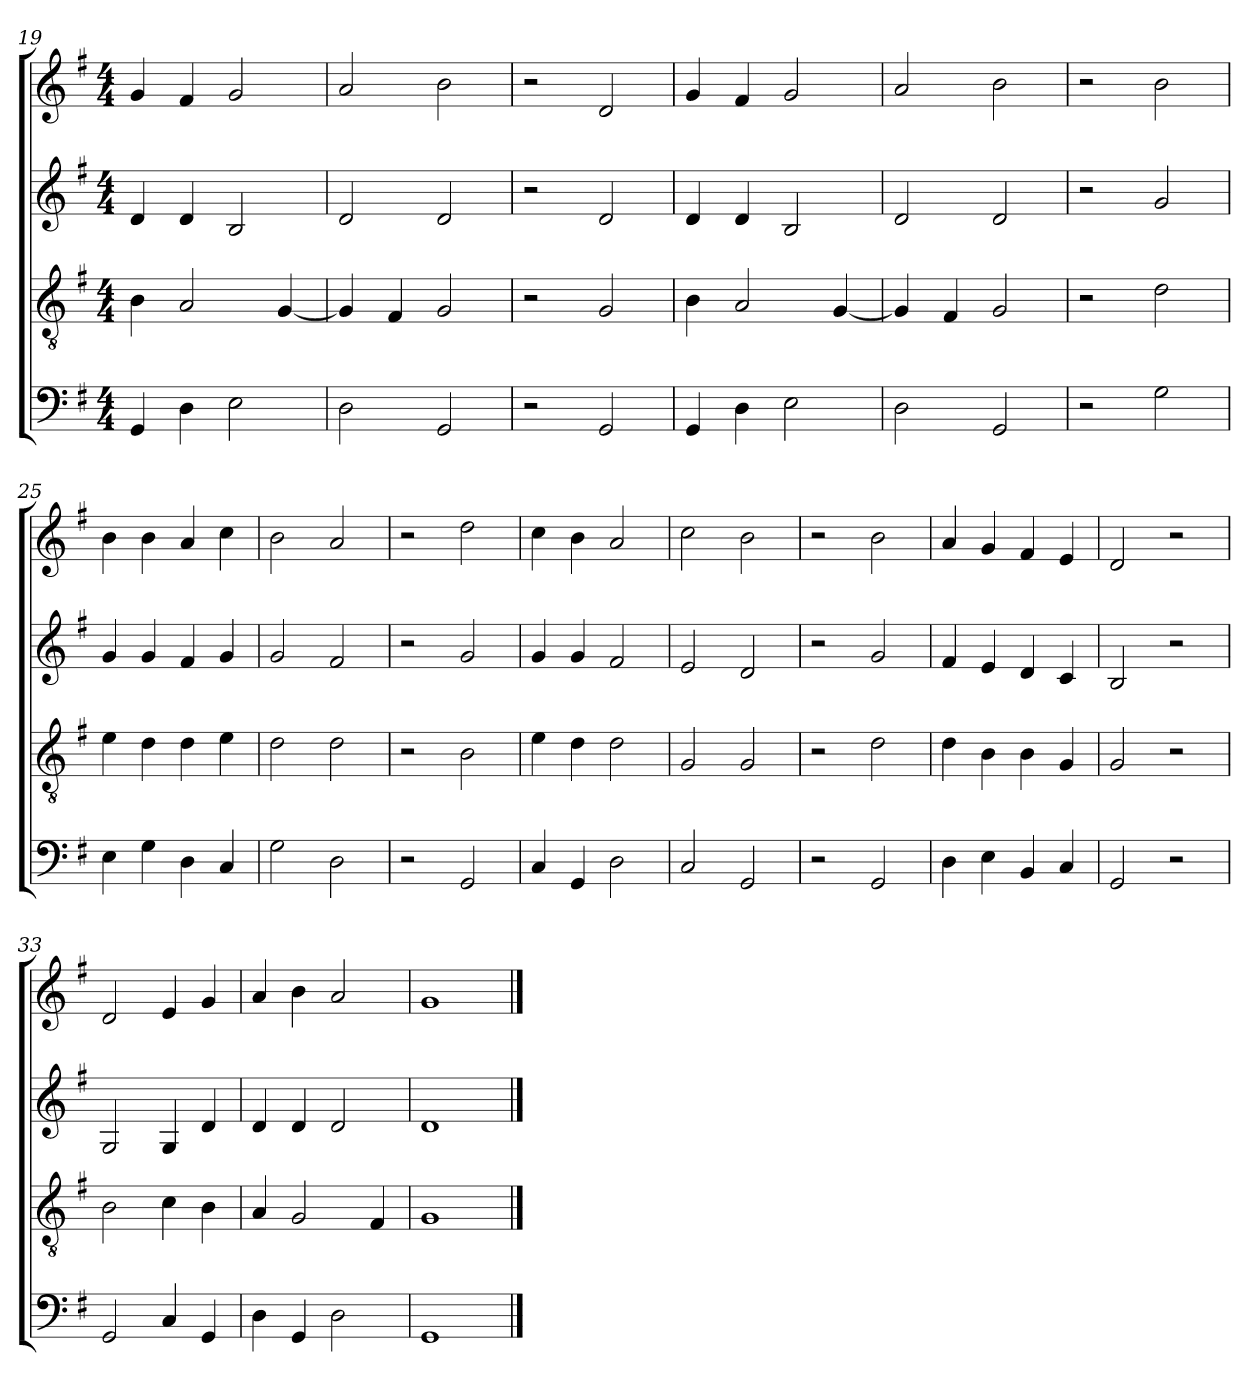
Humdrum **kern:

**kern	**kern	**kern	**kern
*part4	*part3	*part2	*part1
*staff4	*staff3	*staff2	*staff1
*clefF4	*clefGv2	*clefG2	*clefG2
*k[f#]	*k[f#]	*k[f#]	*k[f#]
*M4/4	*M4/4	*M4/4	*M4/4
=19	=19	=19	=19
4GG	4B	4d	4g
4D	2A	4d	4f#
2E	.	2B	2g
.	[4G	.	.
=20	=20	=20	=20
2D	4G]	2d	2a
.	4F#	.	.
2GG	2G	2d	2b
=21	=21	=21	=21
2r	2r	2r	2r
2GG	2G	2d	2d
=22	=22	=22	=22
4GG	4B	4d	4g
4D	2A	4d	4f#
2E	.	2B	2g
.	[4G	.	.
=23	=23	=23	=23
2D	4G]	2d	2a
.	4F#	.	.
2GG	2G	2d	2b
=24	=24	=24	=24
2r	2r	2r	2r
2G	2d	2g	2b
=25	=25	=25	=25
4E	4e	4g	4b
4G	4d	4g	4b
4D	4d	4f#	4a
4C	4e	4g	4cc
=26	=26	=26	=26
2G	2d	2g	2b
2D	2d	2f#	2a
=27	=27	=27	=27
2r	2r	2r	2r
2GG	2B	2g	2dd
=28	=28	=28	=28
4C	4e	4g	4cc
4GG	4d	4g	4b
2D	2d	2f#	2a
=29	=29	=29	=29
2C	2G	2e	2cc
2GG	2G	2d	2b
=30	=30	=30	=30
2r	2r	2r	2r
2GG	2d	2g	2b
=31	=31	=31	=31
4D	4d	4f#	4a
4E	4B	4e	4g
4BB	4B	4d	4f#
4C	4G	4c	4e
=32	=32	=32	=32
2GG	2G	2B	2d
2r	2r	2r	2r
=33	=33	=33	=33
2GG	2B	2G	2d
4C	4c	4G	4e
4GG	4B	4d	4g
=34	=34	=34	=34
4D	4A	4d	4a
4GG	2G	4d	4b
2D	.	2d	2a
.	4F#	.	.
=35	=35	=35	=35
1GG	1G	1d	1g
==	==	==	==
*-	*-	*-	*-
